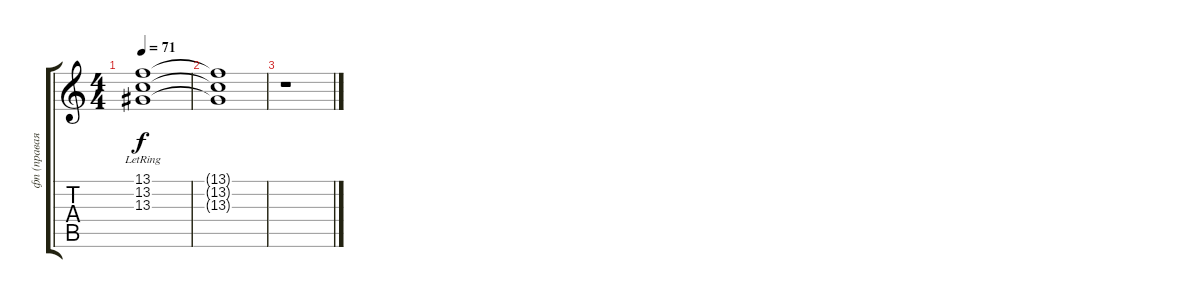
\track ("фп (правая рука)" "фп (правая") {instrument acousticgrandpiano}
\staff {score tabs}
\tuning (E4 B3 G3 D3 A2 E2) {hide}
\ts (4 4)
\tempo 71
\clef g2
\ks c
(13.1{lr} 13.2{t} 13.3{t}).1{dy f} |
(13.1{t} 13.2{t} 13.3{t}).1 |
r.1
